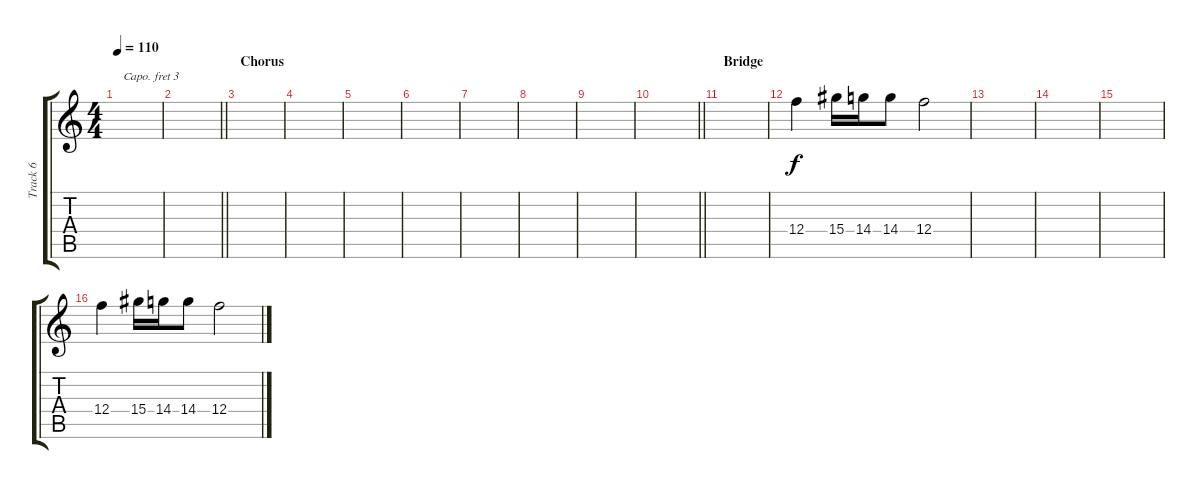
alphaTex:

\track ("Track 6" "Track 6") {instrument electricguitarjazz}
\staff {score tabs}
\capo 3
\tuning (E4 B3 G3 D3 A2 E2) {hide}
\ts (4 4)
\tempo 110
\clef g2
\ks c
|
\barLineRight lightlight
|
\section ("" "Chorus")
|
|
|
|
|
|
|
\barLineRight lightlight
|
\section ("" "Bridge")
|
12.4.4 15.4.16 14.4.16 14.4.8 12.4.2 |
|
|
|
12.4.4 15.4.16 14.4.16 14.4.8 12.4.2
